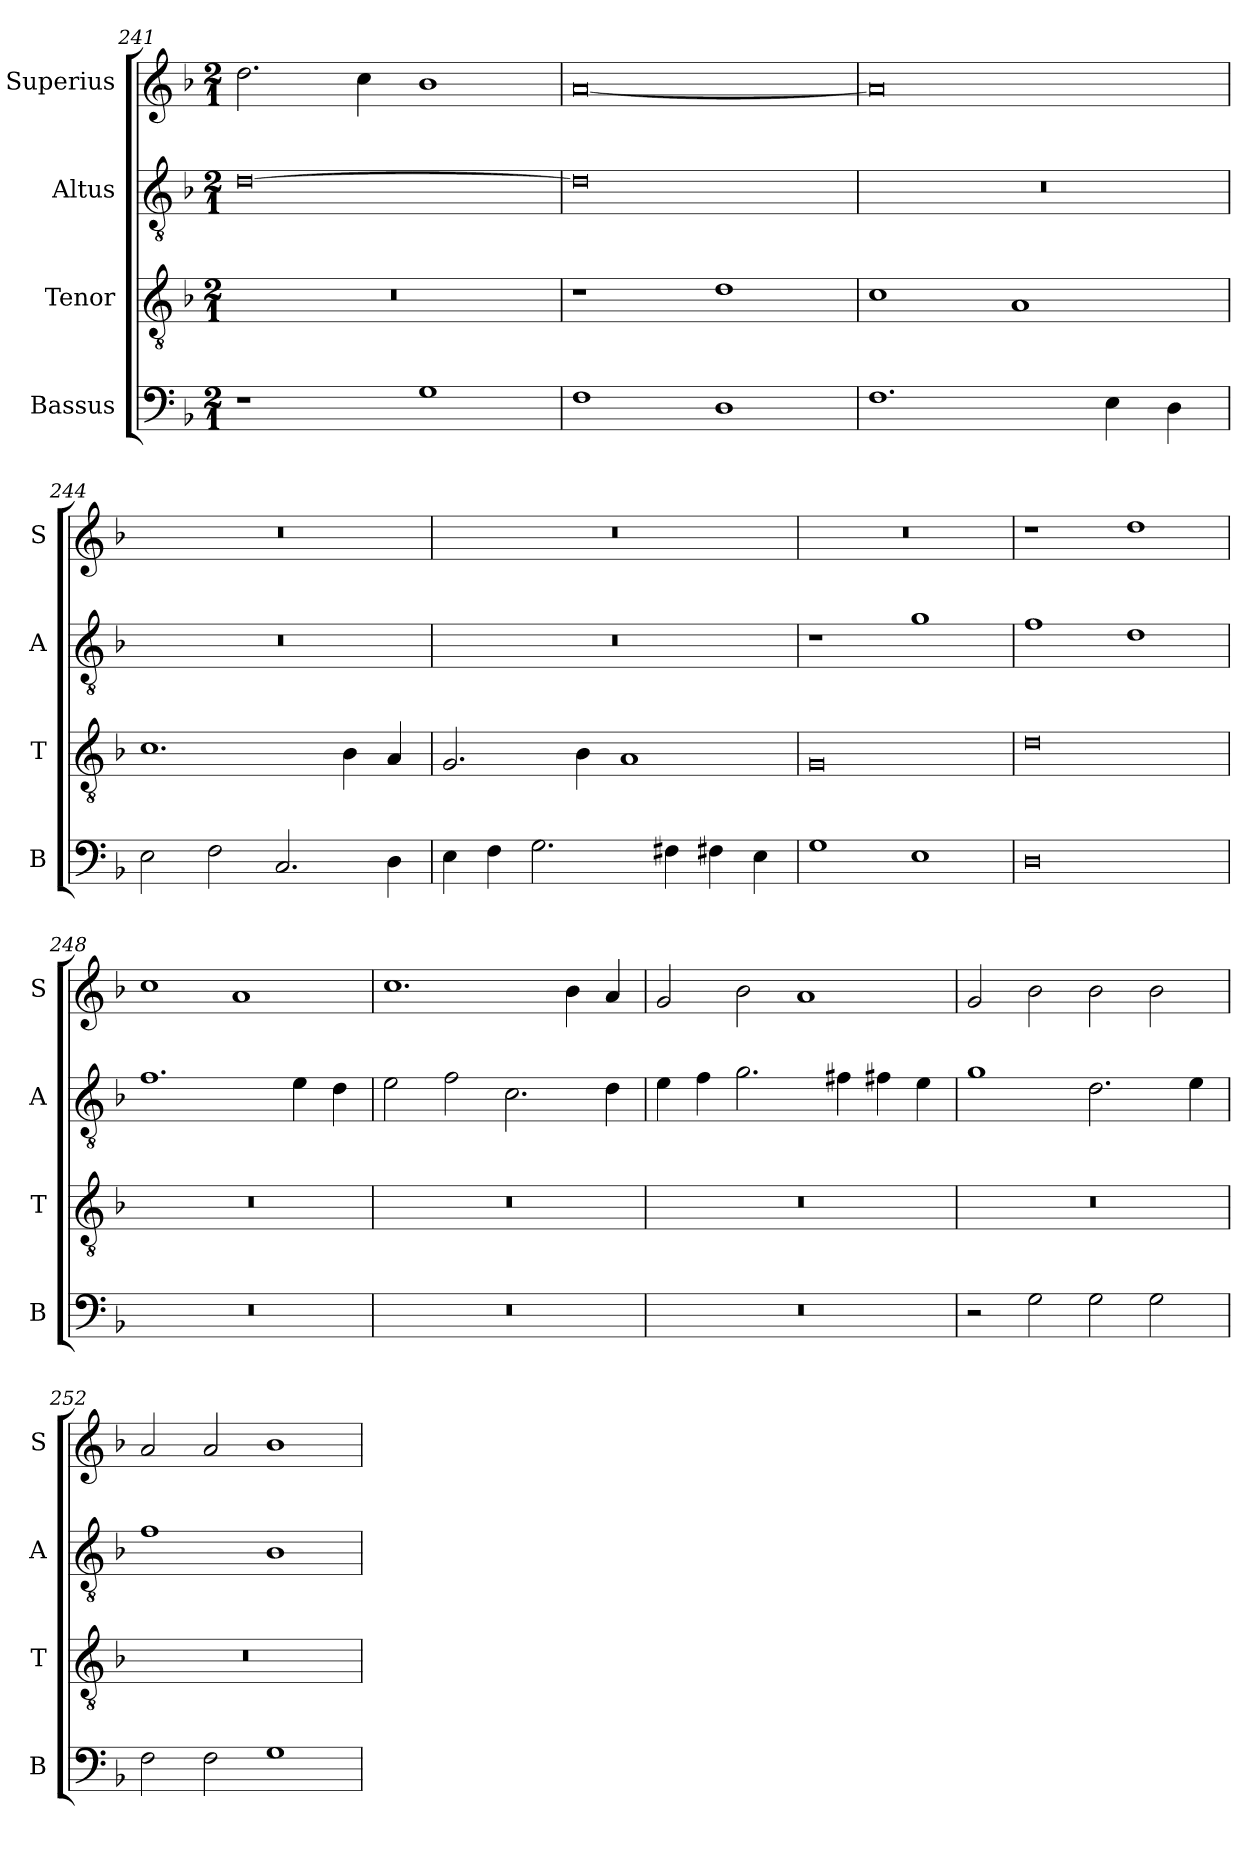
**kern	**kern	**kern	**kern
*part4	*part3	*part2	*part1
*staff4	*staff3	*staff2	*staff1
*I"Bassus	*I"Tenor	*I"Altus	*I"Superius
*I'B	*I'T	*I'A	*I'S
*clefF4	*clefGv2	*clefGv2	*clefG2
*k[b-]	*k[b-]	*k[b-]	*k[b-]
*M2/1	*M2/1	*M2/1	*M2/1
=241	=241	=241	=241
1r	0r	[0d	2.dd\
.	.	.	4cc\
1G	.	.	1b-
=242	=242	=242	=242
1F	1r	0d]	[0a
1D	1d	.	.
=243	=243	=243	=243
1.F	1c	0r	0a]
.	1A	.	.
4E\	.	.	.
4D\	.	.	.
=244	=244	=244	=244
2E\	1.c	0r	0r
2F\	.	.	.
2.C/	.	.	.
.	4B-\	.	.
4D\	4A/	.	.
=245	=245	=245	=245
4E\	2.G/	0r	0r
4F\	.	.	.
2.G\	.	.	.
.	4B-\	.	.
.	1A	.	.
4F#X\	.	.	.
4F#X\	.	.	.
4E\	.	.	.
=246	=246	=246	=246
1G	0G	1r	0r
1E	.	1g	.
=247	=247	=247	=247
0D	0d	1f	1r
.	.	1d	1dd
=248	=248	=248	=248
0r	0r	1.f	1cc
.	.	.	1a
.	.	4e\	.
.	.	4d\	.
=249	=249	=249	=249
0r	0r	2e\	1.cc
.	.	2f\	.
.	.	2.c\	.
.	.	.	4b-\
.	.	4d\	4a/
=250	=250	=250	=250
0r	0r	4e\	2g/
.	.	4f\	.
.	.	2.g\	2b-\
.	.	.	1a
.	.	4f#X\	.
.	.	4f#X\	.
.	.	4e\	.
=251	=251	=251	=251
2r	0r	1g	2g/
2G\	.	.	2b-\
2G\	.	2.d\	2b-\
2G\	.	.	2b-\
.	.	4e\	.
=252	=252	=252	=252
2F\	0r	1f	2a/
2F\	.	.	2a/
1G	.	1B-	1b-
=	=	=	=
*-	*-	*-	*-
